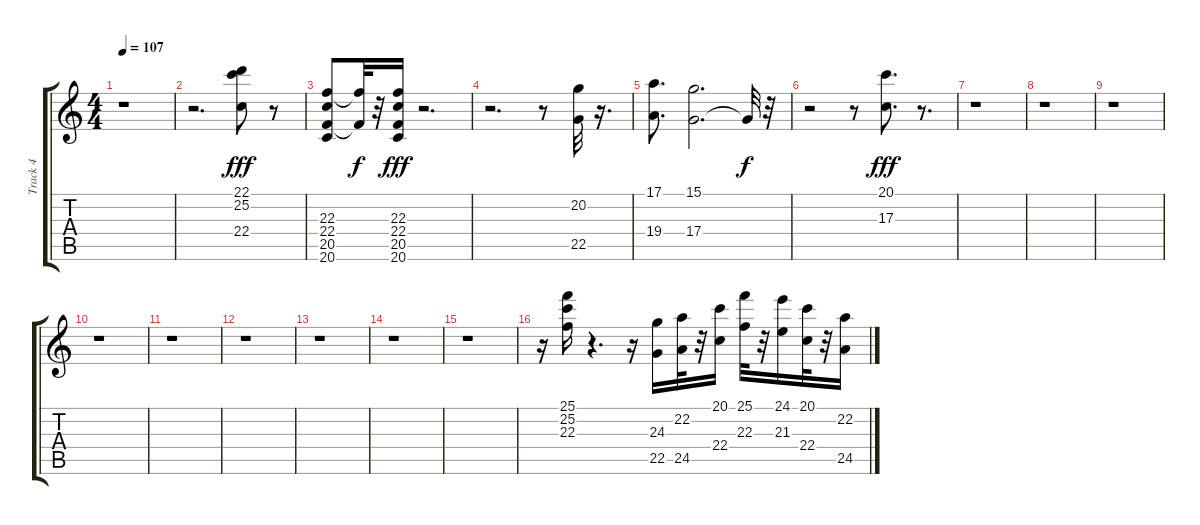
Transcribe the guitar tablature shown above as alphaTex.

\track ("Track 4" "Track 4") {instrument acousticgrandpiano}
\staff {score tabs}
\tuning (E4 B3 G3 D3 A2 E2) {hide}
\ts (4 4)
\tempo 107
\clef g2
\ks c
r.1{dy fff} |
r.2{d} (22.1 25.2 22.4).8 r.8 |
(22.3 22.4 20.5 20.6).8 (22.3{t} 20.5{t}).32{dy f} r.32 (22.3 22.4 20.5 20.6).16{dy fff} r.2{d} |
r.2{d} r.8 (20.2 22.5).32 r.16{d} |
(17.1 19.4).8{d} (15.1 17.4).2{d} 17.4{t}.32{dy f} r.32 |
r.2 r.8 (20.1 17.3).8{d dy fff} r.8{d} |
r.1 |
r.1 |
r.1 |
r.1 |
r.1 |
r.1 |
r.1 |
r.1 |
r.1 |
r.16 (25.1 25.2 22.3).16 r.4{d} r.16 (24.3 22.5).16 (22.2 24.5).32 r.32 (20.1 22.4).16 (25.1 22.3).32 r.32 (24.1 21.3).16 (20.1 22.4).32 r.32 (22.2 24.5).16
